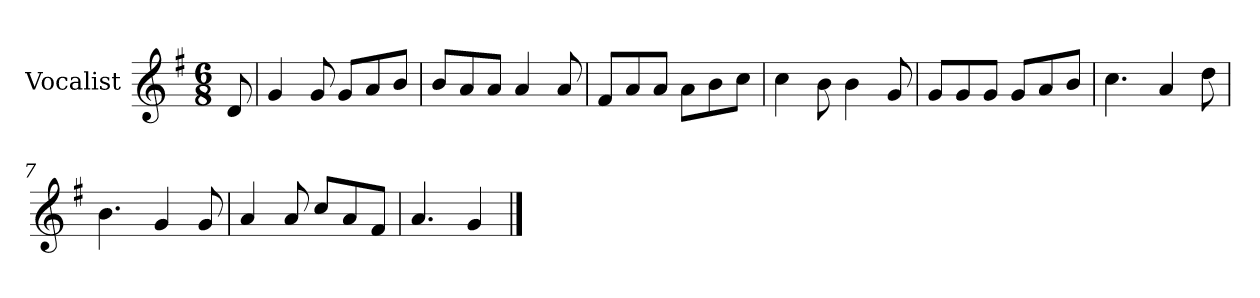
**kern
*part1
*staff1
*I"Vocalist
*k[f#]
*G:
*M6/8
=
8d
=1
4g
8g
8gL
8a
8bJ
=2
8bL
8a
8aJ
4a
8a
=3
8f#L
8a
8aJ
8aL
8b
8ccJ
=4
4cc
8b
4b
8g
=5
8gL
8g
8gJ
8gL
8a
8bJ
=6
4.cc
4a
8dd
=7
4.b
4g
8g
=8
4a
8a
8ccL
8a
8f#J
=9
4.a
4g
==
*-
